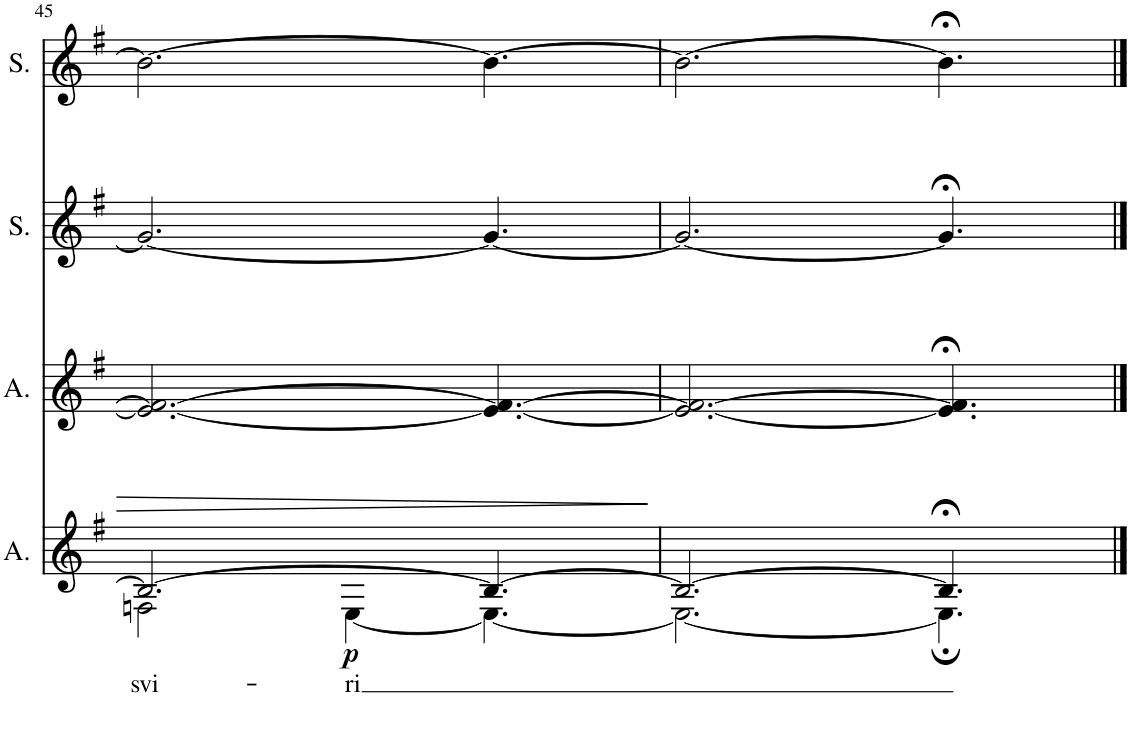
**kern	**text	**dynam	**kern	**kern	**kern
*part4	*part4	*part4	*part3	*part2	*part1
*staff4	*staff4	*staff4	*staff3	*staff2	*staff1
*I"Alto	*	*	*I"Alto	*I"Soprano	*I"Soprano
*I'A.	*	*	*I'A.	*I'S.	*I'S.
!!LO:PB:g=z
*clefG2	*	*	*clefG2	*clefG2	*clefG2
*k[f#]	*	*	*k[f#]	*k[f#]	*k[f#]
*M9/8	*	*	*M9/8	*M9/8	*M9/8
=45	=45	=45	=45	=45	=45
*^	*	*	*	*	*
!	!	!LO:LY:b	!	!	!	!
2.B/_	2Fn\	svi-	.	2.e/_ 2.f#/_	2.g/_	2.b\_
!	!	!LO:LY:b	!LO:DY:b	!	!	!
.	[4E\	-ri	p	.	.	.
4.B/_	4.E\_	.	.	4.e/_ 4.f#/_	4.g/_	4.b\_
=46	=46	=46	=46	=46	=46	=46
2.B/_	2.E\_	.	.	2.e/_ 2.f#/_	2.g/_	2.b\_
4.B;</]	4.E;\]	.	.	4.e/];< 4.f#/];<	4.g;</]	4.b;<\]
*v	*v	*	*	*	*	*
==	==	==	==	==	==
*-	*-	*-	*-	*-	*-
